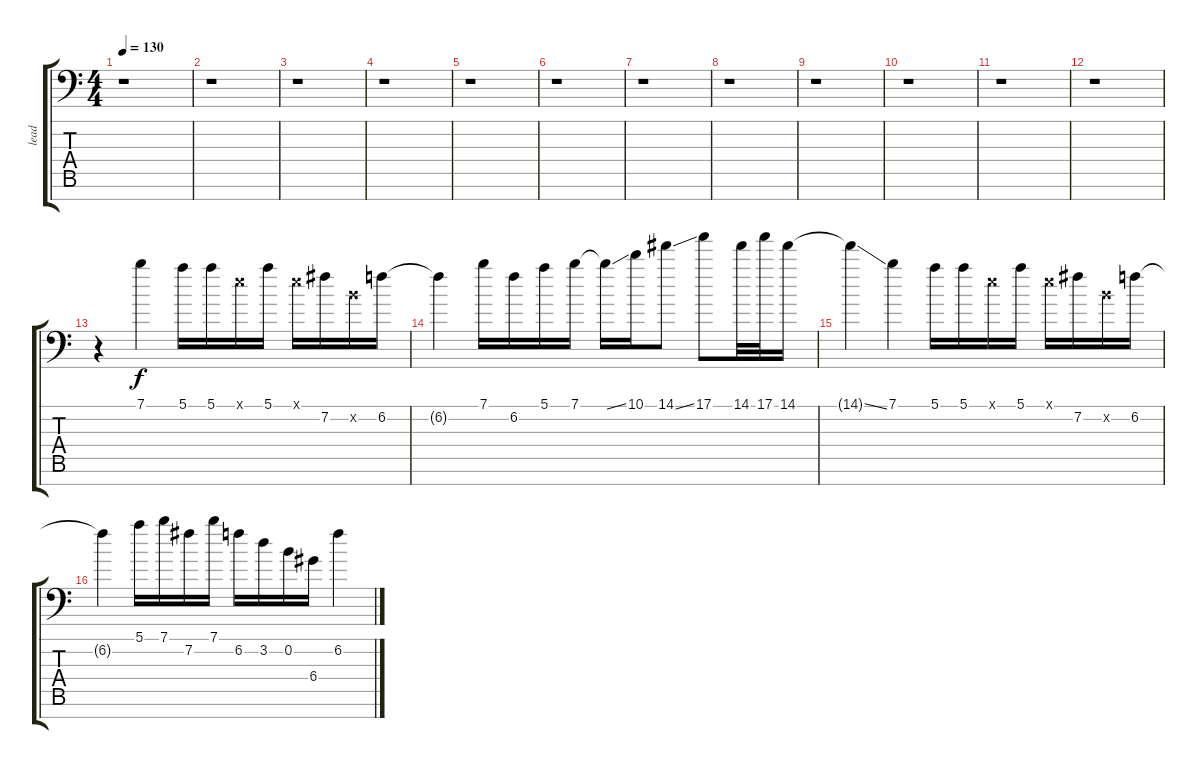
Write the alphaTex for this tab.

\track ("lead" "lead") {instrument distortionguitar}
\staff {score tabs}
\tuning (E4 B3 G3 D3 A2 E2 C-1) {hide}
\ts (4 4)
\tempo 130
\clef f4
\ks c
r.1{dy f} |
r.1 |
r.1 |
r.1 |
r.1 |
r.1 |
r.1 |
r.1 |
r.1 |
r.1 |
r.1 |
r.1 |
r.4 7.1.4 5.1.16 5.1.16 0.1{x}.16 5.1.16 0.1{x}.16 7.2.16 0.2{x}.16 6.2.16 |
6.2{t}.4 7.1.16 6.2.16 5.1.16 7.1.16 7.1{ss t}.16 10.1.16 14.1{ss}.8 17.1.8 14.1.32 17.1.32 14.1.16 |
14.1{ss t}.4 7.1.4 5.1.16 5.1.16 0.1{x}.16 5.1.16 0.1{x}.16 7.2.16 0.2{x}.16 6.2.16 |
6.2{t}.4 5.1.16 7.1.16 7.2.16 7.1.16 6.2.16 3.2.16 0.2.16 6.4.16 6.2.4
